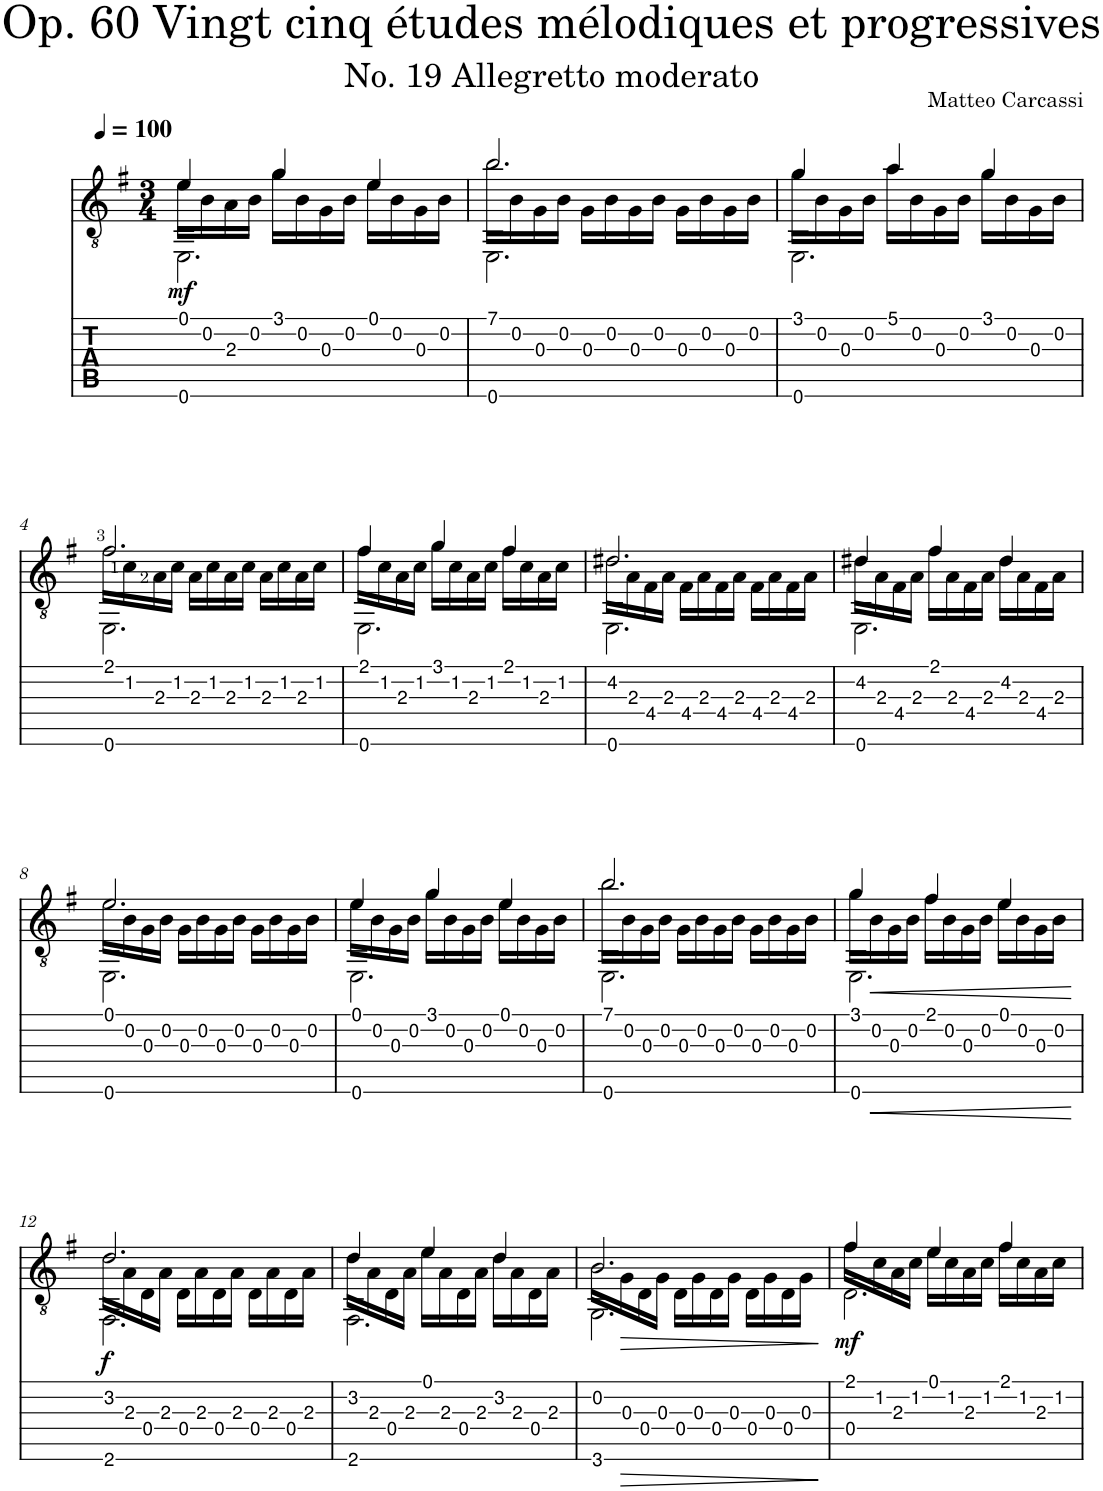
**kern	**kern	**dynam
*part1	*part1	*part1
*staff2	*staff1	*staff1/2
*I"Classical Guitar	*	*
*I'Guit.	*	*
*stria6	*	*
*	*clefGv2	*
*k[f#]	*k[f#]	*
*e:	*e:	*
*M3/4	*M3/4	*
*MM100	*MM100	*
=1	=1	=1
*^	*^	*
*	*^	*	*^	*
!	!	!	!	!	!	!LO:DY:b
4e	2.EE	16eLL	4e/	2.EE\	16e\LL	mf
.	.	16BJ	.	.	16B\	.
.	.	16AL	.	.	16A\	.
.	.	16BJJ	.	.	16B\JJ	.
4g	.	16gLL	4g/	.	16g\LL	.
.	.	16BJ	.	.	16B\	.
.	.	16GL	.	.	16G\	.
.	.	16BJJ	.	.	16B\JJ	.
4e	.	16eLL	4e/	.	16e\LL	.
.	.	16BJ	.	.	16B\	.
.	.	16GL	.	.	16G\	.
.	.	16BJJ	.	.	16B\JJ	.
=2	=2	=2	=2	=2	=2	=2
2.b	2.EE	16bLL	2.b/	2.EE\	16b\LL	.
.	.	16BJ	.	.	16B\	.
.	.	16GL	.	.	16G\	.
.	.	16BJJ	.	.	16B\JJ	.
.	.	16GLL	.	.	16G\LL	.
.	.	16BJ	.	.	16B\	.
.	.	16GL	.	.	16G\	.
.	.	16BJJ	.	.	16B\JJ	.
.	.	16GLL	.	.	16G\LL	.
.	.	16BJ	.	.	16B\	.
.	.	16GL	.	.	16G\	.
.	.	16BJJ	.	.	16B\JJ	.
=3	=3	=3	=3	=3	=3	=3
4g	2.EE	16gLL	4g/	2.EE\	16g\LL	.
.	.	16BJ	.	.	16B\	.
.	.	16GL	.	.	16G\	.
.	.	16BJJ	.	.	16B\JJ	.
4a	.	16aLL	4a/	.	16a\LL	.
.	.	16BJ	.	.	16B\	.
.	.	16GL	.	.	16G\	.
.	.	16BJJ	.	.	16B\JJ	.
4g	.	16gLL	4g/	.	16g\LL	.
.	.	16BJ	.	.	16B\	.
.	.	16GL	.	.	16G\	.
.	.	16BJJ	.	.	16B\JJ	.
!!LO:LB:g=z	!!	!!
=4	=4	=4	=4	=4	=4	=4
2.f#	2.EE	16f#LL	2.f#/	2.EE\	16f#\LL	.
.	.	16cJ	.	.	16c\	.
.	.	16AL	.	.	16A\	.
.	.	16cJJ	.	.	16c\JJ	.
.	.	16ALL	.	.	16A\LL	.
.	.	16cJ	.	.	16c\	.
.	.	16AL	.	.	16A\	.
.	.	16cJJ	.	.	16c\JJ	.
.	.	16ALL	.	.	16A\LL	.
.	.	16cJ	.	.	16c\	.
.	.	16AL	.	.	16A\	.
.	.	16cJJ	.	.	16c\JJ	.
=5	=5	=5	=5	=5	=5	=5
4f#	2.EE	16f#LL	4f#/	2.EE\	16f#\LL	.
.	.	16cJ	.	.	16c\	.
.	.	16AL	.	.	16A\	.
.	.	16cJJ	.	.	16c\JJ	.
4g	.	16gLL	4g/	.	16g\LL	.
.	.	16cJ	.	.	16c\	.
.	.	16AL	.	.	16A\	.
.	.	16cJJ	.	.	16c\JJ	.
4f#	.	16f#LL	4f#/	.	16f#\LL	.
.	.	16cJ	.	.	16c\	.
.	.	16AL	.	.	16A\	.
.	.	16cJJ	.	.	16c\JJ	.
=6	=6	=6	=6	=6	=6	=6
2.d#X	2.EE	16d#LL	2.d#X/	2.EE\	16d#\LL	.
.	.	16AJ	.	.	16A\	.
.	.	16F#L	.	.	16F#\	.
.	.	16AJJ	.	.	16A\JJ	.
.	.	16F#LL	.	.	16F#\LL	.
.	.	16AJ	.	.	16A\	.
.	.	16F#L	.	.	16F#\	.
.	.	16AJJ	.	.	16A\JJ	.
.	.	16F#LL	.	.	16F#\LL	.
.	.	16AJ	.	.	16A\	.
.	.	16F#L	.	.	16F#\	.
.	.	16AJJ	.	.	16A\JJ	.
=7	=7	=7	=7	=7	=7	=7
4d#X	2.EE	16d#LL	4d#X/	2.EE\	16d#\LL	.
.	.	16AJ	.	.	16A\	.
.	.	16F#L	.	.	16F#\	.
.	.	16AJJ	.	.	16A\JJ	.
4f#	.	16f#LL	4f#/	.	16f#\LL	.
.	.	16AJ	.	.	16A\	.
.	.	16F#L	.	.	16F#\	.
.	.	16AJJ	.	.	16A\JJ	.
4d#	.	16d#LL	4d#/	.	16d#\LL	.
.	.	16AJ	.	.	16A\	.
.	.	16F#L	.	.	16F#\	.
.	.	16AJJ	.	.	16A\JJ	.
!!LO:LB:g=z	!!	!!
=8	=8	=8	=8	=8	=8	=8
2.e	2.EE	16eLL	2.e/	2.EE\	16e\LL	.
.	.	16BJ	.	.	16B\	.
.	.	16GL	.	.	16G\	.
.	.	16BJJ	.	.	16B\JJ	.
.	.	16GLL	.	.	16G\LL	.
.	.	16BJ	.	.	16B\	.
.	.	16GL	.	.	16G\	.
.	.	16BJJ	.	.	16B\JJ	.
.	.	16GLL	.	.	16G\LL	.
.	.	16BJ	.	.	16B\	.
.	.	16GL	.	.	16G\	.
.	.	16BJJ	.	.	16B\JJ	.
=9	=9	=9	=9	=9	=9	=9
4e	2.EE	16eLL	4e/	2.EE\	16e\LL	.
.	.	16BJ	.	.	16B\	.
.	.	16GL	.	.	16G\	.
.	.	16BJJ	.	.	16B\JJ	.
4g	.	16gLL	4g/	.	16g\LL	.
.	.	16BJ	.	.	16B\	.
.	.	16GL	.	.	16G\	.
.	.	16BJJ	.	.	16B\JJ	.
4e	.	16eLL	4e/	.	16e\LL	.
.	.	16BJ	.	.	16B\	.
.	.	16GL	.	.	16G\	.
.	.	16BJJ	.	.	16B\JJ	.
=10	=10	=10	=10	=10	=10	=10
2.b	2.EE	16bLL	2.b/	2.EE\	16b\LL	.
.	.	16BJ	.	.	16B\	.
.	.	16GL	.	.	16G\	.
.	.	16BJJ	.	.	16B\JJ	.
.	.	16GLL	.	.	16G\LL	.
.	.	16BJ	.	.	16B\	.
.	.	16GL	.	.	16G\	.
.	.	16BJJ	.	.	16B\JJ	.
.	.	16GLL	.	.	16G\LL	.
.	.	16BJ	.	.	16B\	.
.	.	16GL	.	.	16G\	.
.	.	16BJJ	.	.	16B\JJ	.
=11	=11	=11	=11	=11	=11	=11
4g	2.EE	16gLL	4g/	2.EE\	16g\LL	.
!	!	!	!	!	!	!LO:HP:b=2
!	!	!	!	!	!	!LO:HP:n=1:b
.	.	16BJ	.	.	16B\	< <
.	.	16GL	.	.	16G\	.
.	.	16BJJ	.	.	16B\JJ	.
4f#	.	16f#LL	4f#/	.	16f#\LL	.
.	.	16BJ	.	.	16B\	.
.	.	16GL	.	.	16G\	.
.	.	16BJJ	.	.	16B\JJ	.
4e	.	16eLL	4e/	.	16e\LL	.
.	.	16BJ	.	.	16B\	.
.	.	16GL	.	.	16G\	.
.	.	16BJJ	.	.	16B\JJ	.
*v	*v	*v	*	*	*	*
*	*v	*v	*v	*
.	.	[
!!LO:LB:g=z
=12	=12	=12
*^	*^	*
*	*^	*	*^	*
!	!	!	!	!	!	!LO:DY:b
2.d	2.FF#	16dLL	2.d/	2.FF#\	16d\LL	f
.	.	16AJ	.	.	16A\	.
.	.	16DL	.	.	16D\	.
.	.	16AJJ	.	.	16A\JJ	.
.	.	16DLL	.	.	16D\LL	.
.	.	16AJ	.	.	16A\	.
.	.	16DL	.	.	16D\	.
.	.	16AJJ	.	.	16A\JJ	.
.	.	16DLL	.	.	16D\LL	.
.	.	16AJ	.	.	16A\	.
.	.	16DL	.	.	16D\	.
.	.	16AJJ	.	.	16A\JJ	.
=13	=13	=13	=13	=13	=13	=13
4d	2.FF#	16dLL	4d/	2.FF#\	16d\LL	.
.	.	16AJ	.	.	16A\	.
.	.	16DL	.	.	16D\	.
.	.	16AJJ	.	.	16A\JJ	.
4e	.	16eLL	4e/	.	16e\LL	.
.	.	16AJ	.	.	16A\	.
.	.	16DL	.	.	16D\	.
.	.	16AJJ	.	.	16A\JJ	.
4d	.	16dLL	4d/	.	16d\LL	.
.	.	16AJ	.	.	16A\	.
.	.	16DL	.	.	16D\	.
.	.	16AJJ	.	.	16A\JJ	.
=14	=14	=14	=14	=14	=14	=14
2.B	2.GG	16BLL	2.B/	2.GG\	16B\LL	.
!	!	!	!	!	!	!LO:HP:b
.	.	16GJ	.	.	16G\	>
.	.	16DL	.	.	16D\	.
.	.	16GJJ	.	.	16G\JJ	.
.	.	16DLL	.	.	16D\LL	.
.	.	16GJ	.	.	16G\	.
.	.	16DL	.	.	16D\	.
.	.	16GJJ	.	.	16G\JJ	.
.	.	16DLL	.	.	16D\LL	.
.	.	16GJ	.	.	16G\	.
.	.	16DL	.	.	16D\	.
.	.	16GJJ	.	.	16G\JJ	.
*v	*v	*v	*	*	*	*
*	*v	*v	*v	*
.	.	] [
=15	=15	=15
*^	*^	*
*	*^	*	*^	*
!	!	!	!	!	!	!LO:DY:b
4f#	2.D	16f#LL	4f#/	2.D\	16f#\LL	mf
.	.	16cJ	.	.	16c\	.
.	.	16AL	.	.	16A\	.
.	.	16cJJ	.	.	16c\JJ	.
4e	.	16eLL	4e/	.	16e\LL	.
.	.	16cJ	.	.	16c\	.
.	.	16AL	.	.	16A\	.
.	.	16cJJ	.	.	16c\JJ	.
4f#	.	16f#LL	4f#/	.	16f#\LL	.
.	.	16cJ	.	.	16c\	.
.	.	16AL	.	.	16A\	.
.	.	16cJJ	.	.	16c\JJ	.
*v	*v	*v	*	*	*	*
*	*v	*v	*v	*
=	=	=
*-	*-	*-
